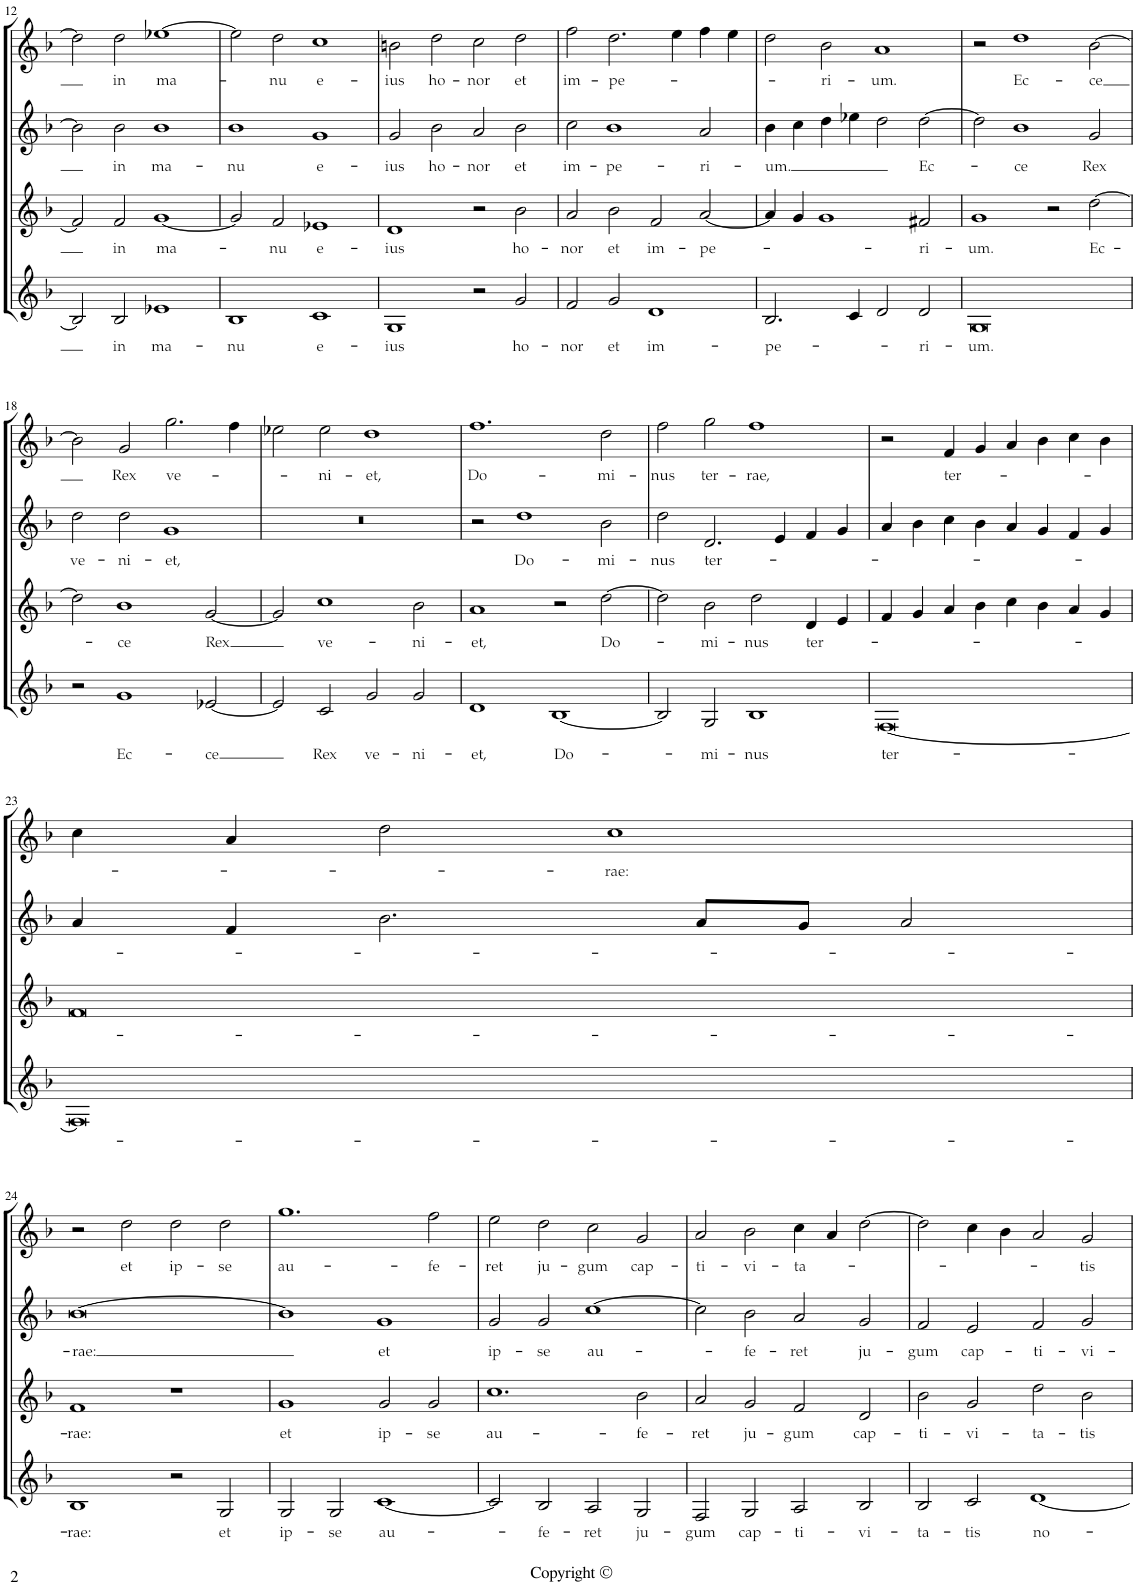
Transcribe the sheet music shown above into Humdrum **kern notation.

**kern	**text	**kern	**text	**kern	**text	**kern	**text
*part4	*part4	*part3	*part3	*part2	*part2	*part1	*part1
*staff4	*staff4	*staff3	*staff3	*staff2	*staff2	*staff1	*staff1
*I"Alto II	*	*I"Alto I	*	*I"Soprano II	*	*I"Soprano I	*
*	*	*	*	*	*	*I'S	*
!!LO:PB:g=z
*clefG2	*	*clefG2	*	*clefG2	*	*clefG2	*
*Trd7c12	*	*Trd7c12	*	*	*	*	*
*k[b-]	*	*k[b-]	*	*k[b-]	*	*k[b-]	*
*F:	*	*F:	*	*F:	*	*F:	*
*M4/2	*	*M4/2	*	*M4/2	*	*M4/2	*
=12	=12	=12	=12	=12	=12	=12	=12
2B-/]	.	2f/]	.	2b-\]	.	2dd\]	.
!	!LO:LY:b	!	!LO:LY:b	!	!LO:LY:b	!	!LO:LY:b
2B-/	in	2f/	in	2b-\	in	2dd\	in
!	!LO:LY:b	!	!LO:LY:b	!	!LO:LY:b	!	!LO:LY:b
1e-X	ma-	[1g	ma-	1b-	ma-	[1ee-X	ma-
=13	=13	=13	=13	=13	=13	=13	=13
!	!LO:LY:b	!	!	!	!LO:LY:b	!	!
1B-	-nu	2g/]	.	1b-	-nu	2ee-\]	.
!	!	!	!LO:LY:b	!	!	!	!LO:LY:b
.	.	2f/	-nu	.	.	2dd\	-nu
!	!LO:LY:b	!	!LO:LY:b	!	!LO:LY:b	!	!LO:LY:b
1c	e-	1e-X	e-	1g	e-	1cc	e-
=14	=14	=14	=14	=14	=14	=14	=14
!	!LO:LY:b	!	!LO:LY:b	!	!LO:LY:b	!	!LO:LY:b
1G	-ius	1d	-ius	2g/	-ius	2bn\	-ius
!	!	!	!	!	!LO:LY:b	!	!LO:LY:b
.	.	.	.	2b-\	ho-	2dd\	ho-
!	!	!	!	!	!LO:LY:b	!	!LO:LY:b
2r	.	2r	.	2a/	-nor	2cc\	-nor
!	!LO:LY:b	!	!LO:LY:b	!	!LO:LY:b	!	!LO:LY:b
2g/	ho-	2b-\	ho-	2b-\	et	2dd\	et
=15	=15	=15	=15	=15	=15	=15	=15
!	!LO:LY:b	!	!LO:LY:b	!	!LO:LY:b	!	!LO:LY:b
2f/	-nor	2a/	-nor	2cc\	im-	2ff\	im-
!	!LO:LY:b	!	!LO:LY:b	!	!LO:LY:b	!	!LO:LY:b
2g/	et	2b-\	et	1b-	-pe-	2.dd\	-pe-
!	!LO:LY:b	!	!LO:LY:b	!	!	!	!
1d	im-	2f/	im-	.	.	.	.
.	.	.	.	.	.	4ee\	.
!	!	!	!LO:LY:b	!	!LO:LY:b	!	!
.	.	[2a/	-pe-	2a/	-ri-	4ff\	.
.	.	.	.	.	.	4ee\	.
=16	=16	=16	=16	=16	=16	=16	=16
!	!LO:LY:b	!	!	!	!LO:LY:b	!	!
2.B-/	-pe-	4a/]	.	4b-\	-um.	2dd\	.
.	.	4g/	.	4cc\	.	.	.
!	!	!	!	!	!	!	!LO:LY:b
.	.	1g	.	4dd\	.	2b-\	-ri-
4c/	.	.	.	4ee-X\	.	.	.
!	!	!	!	!	!	!	!LO:LY:b
2d/	.	.	.	2dd\	.	1a	-um.
!	!LO:LY:b	!	!LO:LY:b	!	!LO:LY:b	!	!
2d/	-ri-	2f#X/	-ri-	[2dd\	Ec-	.	.
=17	=17	=17	=17	=17	=17	=17	=17
!	!LO:LY:b	!	!LO:LY:b	!	!	!	!
0G	-um.	1g	-um.	2dd\]	.	2r	.
!	!	!	!	!	!LO:LY:b	!	!LO:LY:b
.	.	.	.	1b-	-ce	1dd	Ec-
.	.	2r	.	.	.	.	.
!	!	!	!LO:LY:b	!	!LO:LY:b	!	!LO:LY:b
.	.	[2dd\	Ec-	2g/	Rex	[2b-\	-ce
!!LO:LB:g=z
=18	=18	=18	=18	=18	=18	=18	=18
!	!	!	!	!	!LO:LY:b	!	!
2r	.	2dd\]	.	2dd\	ve-	2b-\]	.
!	!LO:LY:b	!	!LO:LY:b	!	!LO:LY:b	!	!LO:LY:b
1g	Ec-	1b-	-ce	2dd\	-ni-	2g/	Rex
!	!	!	!	!	!LO:LY:b	!	!LO:LY:b
.	.	.	.	1g	-et,	2.gg\	ve-
!	!LO:LY:b	!	!LO:LY:b	!	!	!	!
[2e-X/	-ce	[2g/	Rex	.	.	.	.
.	.	.	.	.	.	4ff\	.
=19	=19	=19	=19	=19	=19	=19	=19
2e-/]	.	2g/]	.	0r	.	2ee-X\	.
!	!LO:LY:b	!	!LO:LY:b	!	!	!	!LO:LY:b
2c/	Rex	1cc	ve-	.	.	2ee-\	-ni-
!	!LO:LY:b	!	!	!	!	!	!LO:LY:b
2g/	ve-	.	.	.	.	1dd	-et,
!	!LO:LY:b	!	!LO:LY:b	!	!	!	!
2g/	-ni-	2b-\	-ni-	.	.	.	.
=20	=20	=20	=20	=20	=20	=20	=20
!	!LO:LY:b	!	!LO:LY:b	!	!	!	!LO:LY:b
1d	-et,	1a	-et,	2r	.	1.ff	Do-
!	!	!	!	!	!LO:LY:b	!	!
.	.	.	.	1dd	Do-	.	.
!	!LO:LY:b	!	!	!	!	!	!
[1B-	Do-	2r	.	.	.	.	.
!	!	!	!LO:LY:b	!	!LO:LY:b	!	!LO:LY:b
.	.	[2dd\	Do-	2b-\	-mi-	2dd\	-mi-
=21	=21	=21	=21	=21	=21	=21	=21
!	!	!	!	!	!LO:LY:b	!	!LO:LY:b
2B-/]	.	2dd\]	.	2dd\	-nus	2ff\	-nus
!	!LO:LY:b	!	!LO:LY:b	!	!LO:LY:b	!	!LO:LY:b
2G/	-mi-	2b-\	-mi-	2.d/	ter-	2gg\	ter-
!	!LO:LY:b	!	!LO:LY:b	!	!	!	!LO:LY:b
1B-	-nus	2dd\	-nus	.	.	1ff	-rae,
.	.	.	.	4e/	.	.	.
!	!	!	!LO:LY:b	!	!	!	!
.	.	4d/	ter-	4f/	.	.	.
.	.	4e/	.	4g/	.	.	.
=22	=22	=22	=22	=22	=22	=22	=22
!	!LO:LY:b	!	!	!	!	!	!
[0F	ter-	4f/	.	4a/	.	2r	.
.	.	4g/	.	4b-\	.	.	.
!	!	!	!	!	!	!	!LO:LY:b
.	.	4a/	.	4cc\	.	4f/	ter-
.	.	4b-\	.	4b-\	.	4g/	.
.	.	4cc\	.	4a/	.	4a/	.
.	.	4b-\	.	4g/	.	4b-\	.
.	.	4a/	.	4f/	.	4cc\	.
.	.	4g/	.	4g/	.	4b-\	.
!!LO:LB:g=z
=23	=23	=23	=23	=23	=23	=23	=23
0F]	.	0f	.	4a/	.	4cc\	.
.	.	.	.	4f/	.	4a/	.
.	.	.	.	2.b-\	.	2dd\	.
!	!	!	!	!	!	!	!LO:LY:b
.	.	.	.	.	.	1cc	-rae:
.	.	.	.	8a/L	.	.	.
.	.	.	.	8g/J	.	.	.
.	.	.	.	2a/	.	.	.
!!LO:LB:g=z
=24	=24	=24	=24	=24	=24	=24	=24
!	!LO:LY:b	!	!LO:LY:b	!	!LO:LY:b	!	!
1B-	-rae:	1f	-rae:	[0b-	-rae:	2r	.
!	!	!	!	!	!	!	!LO:LY:b
.	.	.	.	.	.	2dd\	et
!	!	!	!	!	!	!	!LO:LY:b
2r	.	1r	.	.	.	2dd\	ip-
!	!LO:LY:b	!	!	!	!	!	!LO:LY:b
2G/	et	.	.	.	.	2dd\	-se
=25	=25	=25	=25	=25	=25	=25	=25
!	!LO:LY:b	!	!LO:LY:b	!	!	!	!LO:LY:b
2G/	ip-	1g	et	1b-]	.	1.gg	au-
!	!LO:LY:b	!	!	!	!	!	!
2G/	-se	.	.	.	.	.	.
!	!LO:LY:b	!	!LO:LY:b	!	!LO:LY:b	!	!
[1c	au-	2g/	ip-	1g	et	.	.
!	!	!	!LO:LY:b	!	!	!	!LO:LY:b
.	.	2g/	-se	.	.	2ff\	-fe-
=26	=26	=26	=26	=26	=26	=26	=26
!	!	!	!LO:LY:b	!	!LO:LY:b	!	!LO:LY:b
2c/]	.	1.cc	au-	2g/	ip-	2ee\	-ret
!	!LO:LY:b	!	!	!	!LO:LY:b	!	!LO:LY:b
2B-/	-fe-	.	.	2g/	-se	2dd\	ju-
!	!LO:LY:b	!	!	!	!LO:LY:b	!	!LO:LY:b
2A/	-ret	.	.	[1cc	au-	2cc\	-gum
!	!LO:LY:b	!	!LO:LY:b	!	!	!	!LO:LY:b
2G/	ju-	2b-\	-fe-	.	.	2g/	cap-
=27	=27	=27	=27	=27	=27	=27	=27
!	!LO:LY:b	!	!LO:LY:b	!	!	!	!LO:LY:b
2F/	-gum	2a/	-ret	2cc\]	.	2a/	-ti-
!	!LO:LY:b	!	!LO:LY:b	!	!LO:LY:b	!	!LO:LY:b
2G/	cap-	2g/	ju-	2b-\	-fe-	2b-\	-vi-
!	!LO:LY:b	!	!LO:LY:b	!	!LO:LY:b	!	!LO:LY:b
2A/	-ti-	2f/	-gum	2a/	-ret	4cc\	-ta-
.	.	.	.	.	.	4a/	.
!	!LO:LY:b	!	!LO:LY:b	!	!LO:LY:b	!	!
2B-/	-vi-	2d/	cap-	2g/	ju-	[2dd\	.
=28	=28	=28	=28	=28	=28	=28	=28
!	!LO:LY:b	!	!LO:LY:b	!	!LO:LY:b	!	!
2B-/	-ta-	2b-\	-ti-	2f/	-gum	2dd\]	.
!	!LO:LY:b	!	!LO:LY:b	!	!LO:LY:b	!	!
2c/	-tis	2g/	-vi-	2e/	cap-	4cc\	.
.	.	.	.	.	.	4b-\	.
!	!LO:LY:b	!	!LO:LY:b	!	!LO:LY:b	!	!
[1d	no-	2dd\	-ta-	2f/	-ti-	2a/	.
!	!	!	!LO:LY:b	!	!LO:LY:b	!	!LO:LY:b
.	.	2b-\	-tis	2g/	-vi-	2g/	-tis
=	=	=	=	=	=	=	=
*-	*-	*-	*-	*-	*-	*-	*-
